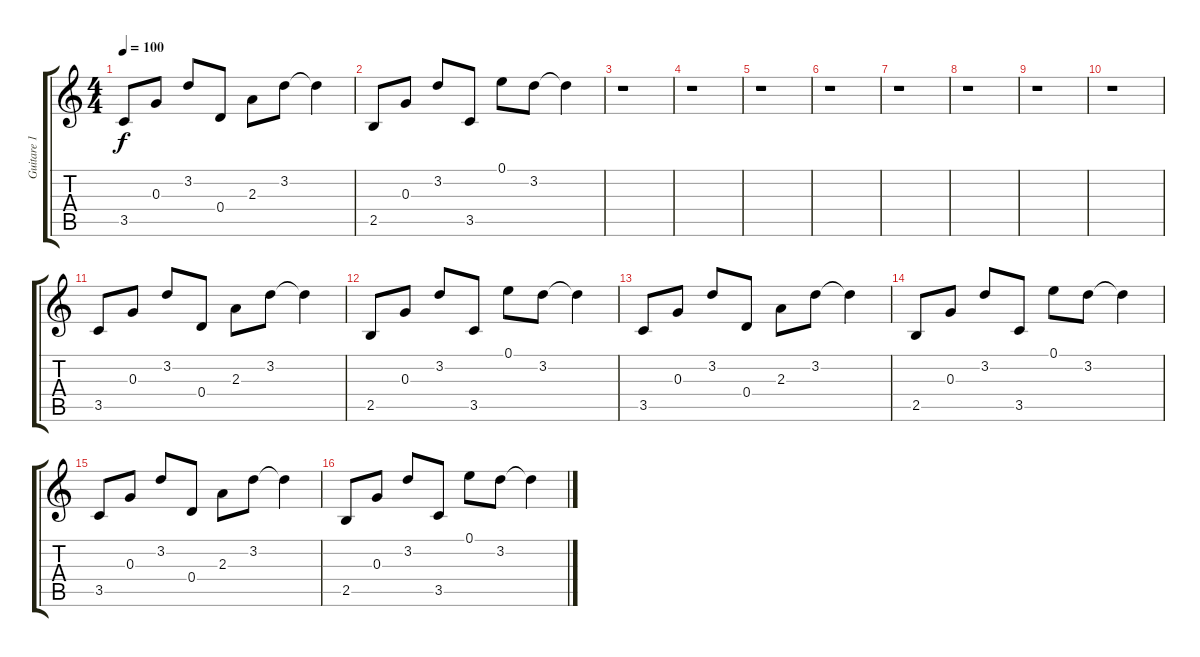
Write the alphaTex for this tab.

\track ("Guitare 1 (12)" "Guitare 1 ") {instrument acousticguitarsteel}
\staff {score tabs}
\tuning (E4 B3 G3 D3 A2 E2) {hide}
\ts (4 4)
\tempo 100
\clef g2
\ks c
3.5.8{dy f} 0.3.8 3.2.8 0.4.8 2.3.8 3.2.8 3.2{t}.4 |
2.5.8 0.3.8 3.2.8 3.5.8 0.1.8 3.2.8 3.2{t}.4 |
r.1 |
r.1 |
r.1 |
r.1 |
r.1 |
r.1 |
r.1 |
r.1 |
3.5.8 0.3.8 3.2.8 0.4.8 2.3.8 3.2.8 3.2{t}.4 |
2.5.8 0.3.8 3.2.8 3.5.8 0.1.8 3.2.8 3.2{t}.4 |
3.5.8 0.3.8 3.2.8 0.4.8 2.3.8 3.2.8 3.2{t}.4 |
2.5.8 0.3.8 3.2.8 3.5.8 0.1.8 3.2.8 3.2{t}.4 |
3.5.8 0.3.8 3.2.8 0.4.8 2.3.8 3.2.8 3.2{t}.4 |
2.5.8 0.3.8 3.2.8 3.5.8 0.1.8 3.2.8 3.2{t}.4
